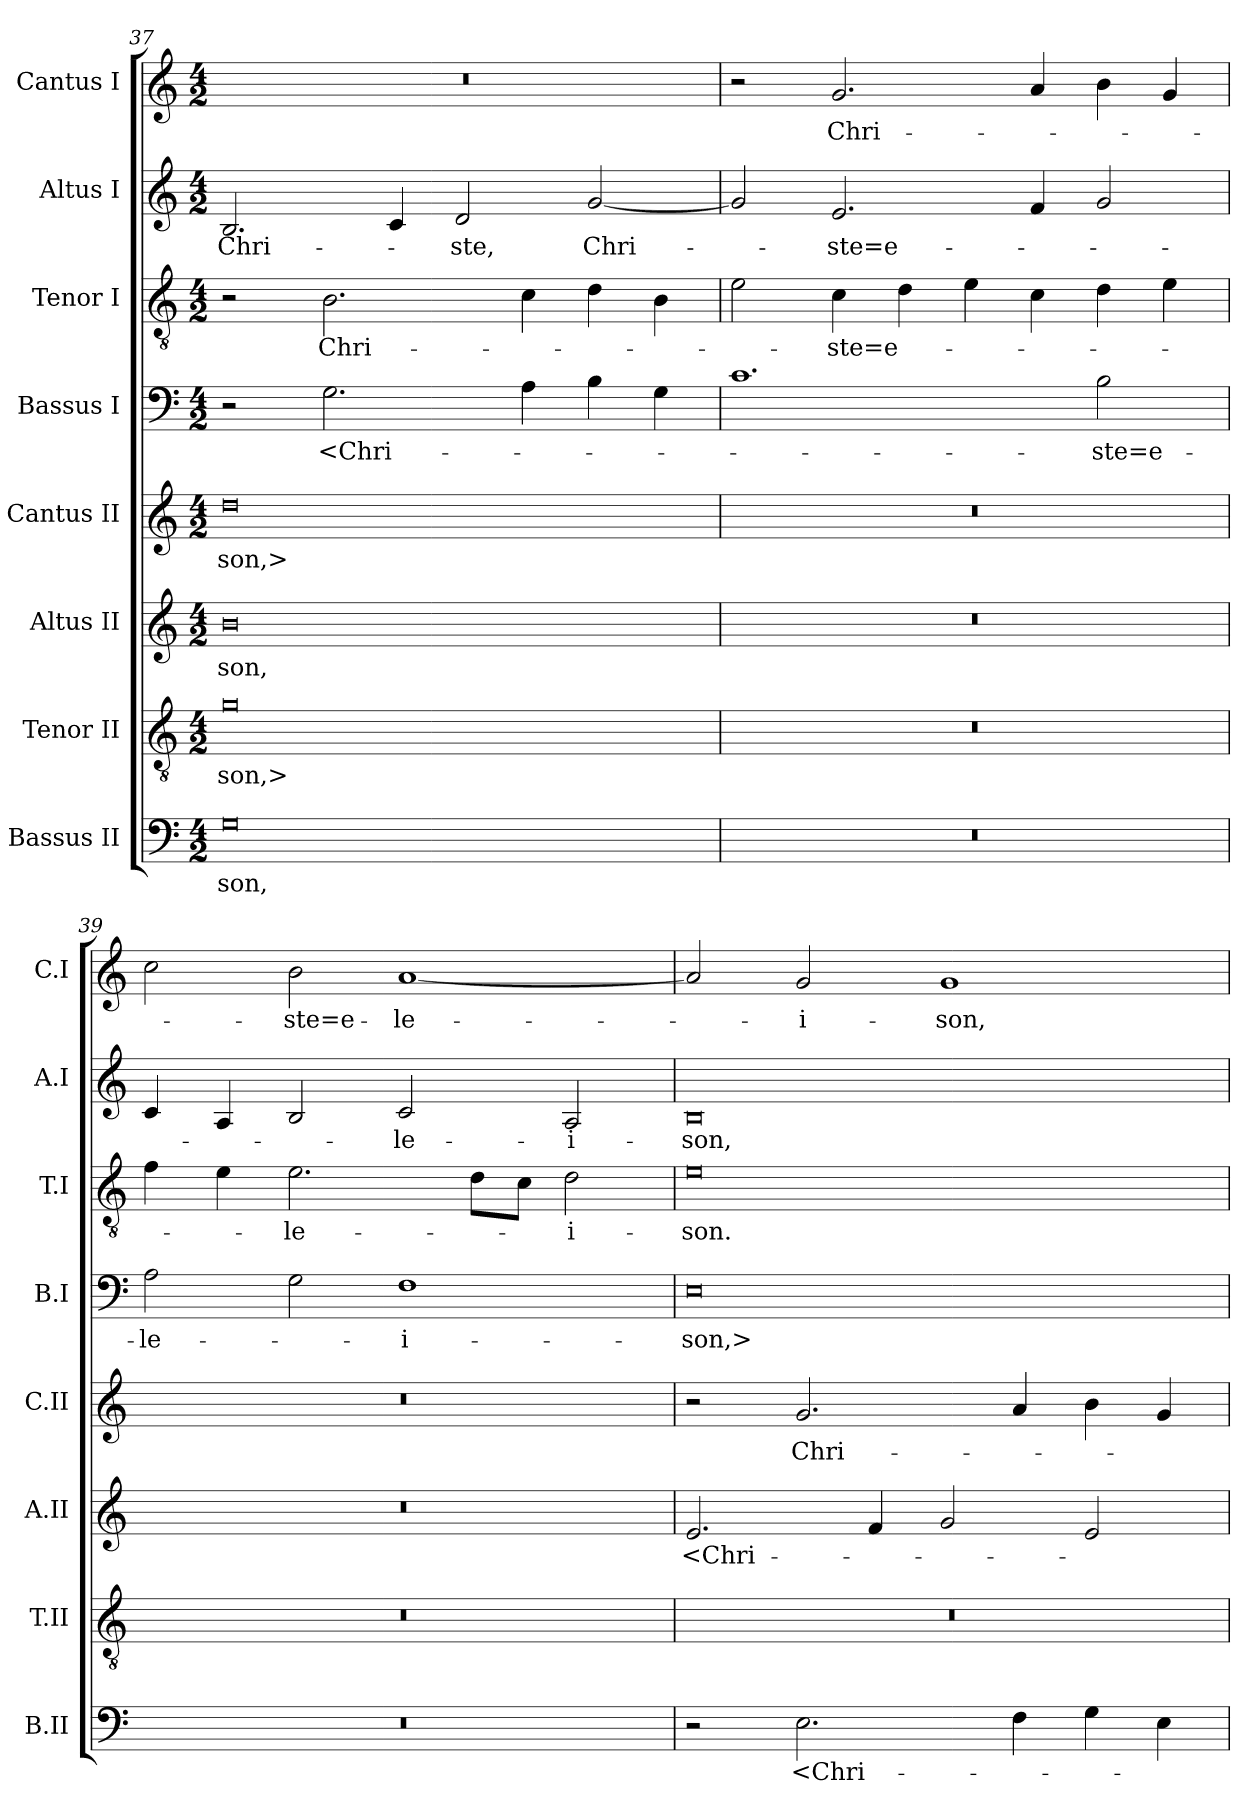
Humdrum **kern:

**kern	**text	**kern	**text	**kern	**text	**kern	**text	**kern	**text	**kern	**text	**kern	**text	**kern	**text
*part8	*part8	*part7	*part7	*part6	*part6	*part5	*part5	*part4	*part4	*part3	*part3	*part2	*part2	*part1	*part1
*staff8	*staff8	*staff7	*staff7	*staff6	*staff6	*staff5	*staff5	*staff4	*staff4	*staff3	*staff3	*staff2	*staff2	*staff1	*staff1
*I"Bassus II	*	*I"Tenor II	*	*I"Altus II	*	*I"Cantus II	*	*I"Bassus I	*	*I"Tenor I	*	*I"Altus I	*	*I"Cantus I	*
*I'B.II	*	*I'T.II	*	*I'A.II	*	*I'C.II	*	*I'B.I	*	*I'T.I	*	*I'A.I	*	*I'C.I	*
*clefF4	*	*clefGv2	*	*clefG2	*	*clefG2	*	*clefF4	*	*clefGv2	*	*clefG2	*	*clefG2	*
*	*	*ITrd7c12	*	*	*	*	*	*	*	*ITrd7c12	*	*	*	*	*
*k[]	*	*k[]	*	*k[]	*	*k[]	*	*k[]	*	*k[]	*	*k[]	*	*k[]	*
*C:	*	*C:	*	*C:	*	*C:	*	*C:	*	*C:	*	*C:	*	*C:	*
*M4/2	*	*M4/2	*	*M4/2	*	*M4/2	*	*M4/2	*	*M4/2	*	*M4/2	*	*M4/2	*
=37	=37	=37	=37	=37	=37	=37	=37	=37	=37	=37	=37	=37	=37	=37	=37
0G\	-son,	0G\	-son,>	0b\	-son,	0dd\	-son,>	2r	.	2r	.	2.B/	Chri-	0r	.
.	.	.	.	.	.	.	.	2.G\	<Chri-	2.BB\	Chri-	.	.	.	.
.	.	.	.	.	.	.	.	.	.	.	.	4c/	.	.	.
.	.	.	.	.	.	.	.	.	.	.	.	2d/	-ste,	.	.
.	.	.	.	.	.	.	.	4A\	.	4C\	.	.	.	.	.
.	.	.	.	.	.	.	.	4B\	.	4D\	.	[2g/	Chri-	.	.
.	.	.	.	.	.	.	.	4G\	.	4BB\	.	.	.	.	.
=38	=38	=38	=38	=38	=38	=38	=38	=38	=38	=38	=38	=38	=38	=38	=38
0r	.	0r	.	0r	.	0r	.	1.c\	.	2E\	.	2g/]	.	2r	.
.	.	.	.	.	.	.	.	.	.	4C\	-ste=e-	2.e/	-ste=e-	2.g/	Chri-
.	.	.	.	.	.	.	.	.	.	4D\	.	.	.	.	.
.	.	.	.	.	.	.	.	.	.	4E\	.	.	.	.	.
.	.	.	.	.	.	.	.	.	.	4C\	.	4f/	.	4a/	.
.	.	.	.	.	.	.	.	2B\	-ste=e-	4D\	.	2g/	.	4b\	.
.	.	.	.	.	.	.	.	.	.	4E\	.	.	.	4g/	.
=39	=39	=39	=39	=39	=39	=39	=39	=39	=39	=39	=39	=39	=39	=39	=39
0r	.	0r	.	0r	.	0r	.	2A\	-le-	4F\	.	4c/	.	2cc\	.
.	.	.	.	.	.	.	.	.	.	4E\	.	4A/	.	.	.
.	.	.	.	.	.	.	.	2G\	.	2.E\	-le-	2B/	.	2b\	-ste=e-
.	.	.	.	.	.	.	.	1F\	-i-	.	.	2c/	-le-	[1a/	-le-
.	.	.	.	.	.	.	.	.	.	8D\L	.	.	.	.	.
.	.	.	.	.	.	.	.	.	.	8C\J	.	.	.	.	.
.	.	.	.	.	.	.	.	.	.	2D\	-i-	2A/	-i-	.	.
=40	=40	=40	=40	=40	=40	=40	=40	=40	=40	=40	=40	=40	=40	=40	=40
2r	.	0r	.	2.e/	<Chri-	2r	.	0E\	-son,>	0E\	-son.	0B/	-son,	2a/]	.
2.E\	<Chri-	.	.	.	.	2.g/	Chri-	.	.	.	.	.	.	2g/	-i-
.	.	.	.	4f/	.	.	.	.	.	.	.	.	.	.	.
.	.	.	.	2g/	.	.	.	.	.	.	.	.	.	1g/	-son,
4F\	.	.	.	.	.	4a/	.	.	.	.	.	.	.	.	.
4G\	.	.	.	2e/	.	4b\	.	.	.	.	.	.	.	.	.
4E\	.	.	.	.	.	4g/	.	.	.	.	.	.	.	.	.
=	=	=	=	=	=	=	=	=	=	=	=	=	=	=	=
*-	*-	*-	*-	*-	*-	*-	*-	*-	*-	*-	*-	*-	*-	*-	*-
